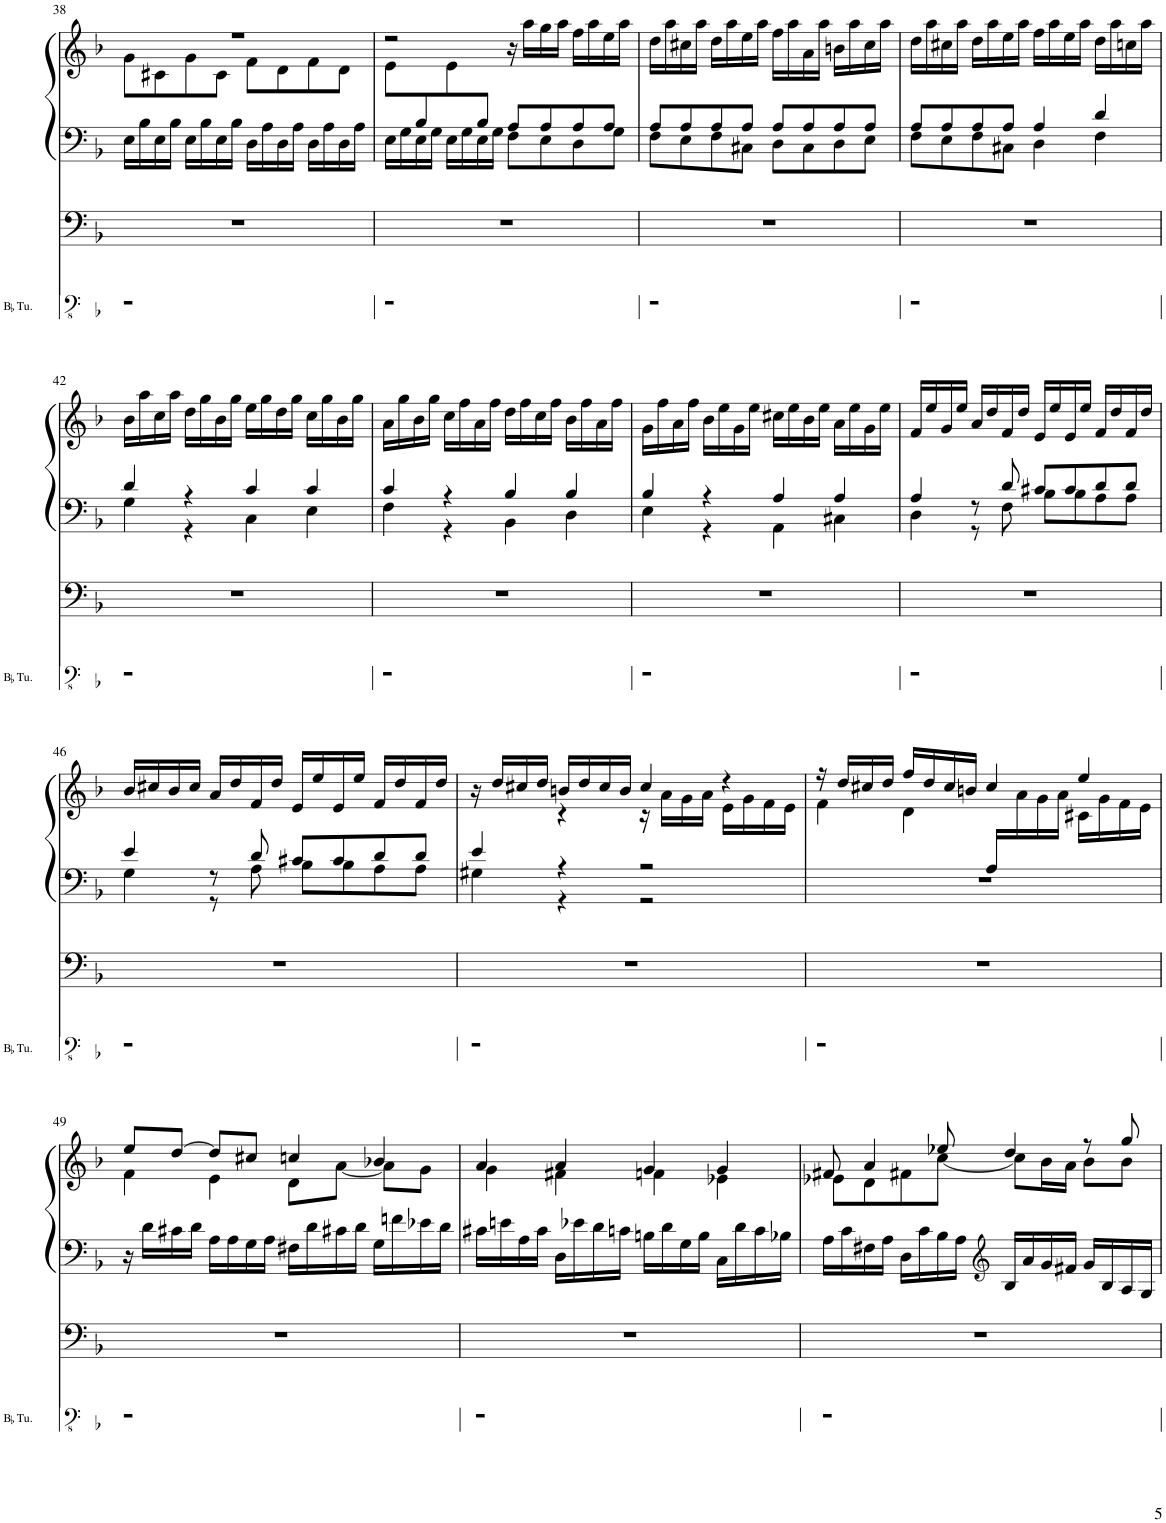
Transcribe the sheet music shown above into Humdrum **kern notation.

**kern	**kern	**kern	**kern
*part3	*part2	*part1	*part1
*staff4	*staff3	*staff2	*staff1
*I"BaccidentalFlat Tuba	*I"Organ	*I"Organ	*
*I'BaccidentalFlat Tu.	*	*	*
!!LO:PB:g=z
*clefFv4	*clefF4	*clefF4	*clefG2
*k[b-]	*k[b-]	*k[b-]	*k[b-]
*M4/4	*M4/4	*M4/4	*M4/4
=38	=38	=38	=38
*	*	*^	*^
1r	1r	1ryy	16E\LL	1r	8g\L
.	.	.	16B-\	.	.
.	.	.	16E\	.	8c#X\
.	.	.	16B-\JJ	.	.
.	.	.	16E\LL	.	8g\
.	.	.	16B-\	.	.
.	.	.	16E\	.	8c#\J
.	.	.	16B-\JJ	.	.
.	.	.	16D\LL	.	8f\L
.	.	.	16A\	.	.
.	.	.	16D\	.	8d\
.	.	.	16A\JJ	.	.
.	.	.	16D\LL	.	8f\
.	.	.	16A\	.	.
.	.	.	16D\	.	8d\J
.	.	.	16A\JJ	.	.
=39	=39	=39	=39	=39	=39
*	*	*	*^	*	*
1r	1r	8ryy	2ryy	16E\LL	2r	8e\L
.	.	.	.	16G\	.	.
.	.	8B-/	.	16E\	.	8ryy
.	.	.	.	16G\JJ	.	.
.	.	8ryy	.	16E\LL	.	8e\
.	.	.	.	16G\	.	.
.	.	8B-/J	.	16E\	.	2ryy
.	.	.	.	16G\JJ	.	.
.	.	2ryy	8A/L	8F\L	16r	.
.	.	.	.	.	16aa\LL	.
.	.	.	8A/	8E\	16gg\	.
.	.	.	.	.	16aa\JJ	.
.	.	.	8A/	8D\	16ff\LL	.
.	.	.	.	.	16aa\	.
.	.	.	8A/J	8G\J	16ee\	8ryy
.	.	.	.	.	16aa\JJ	.
*	*	*	*v	*v	*	*
*	*	*	*	*v	*v
=40	=40	=40	=40	=40
1r	1r	8A/L	8F\L	16dd\LL
.	.	.	.	16aa\
.	.	8A/	8E\	16cc#X\
.	.	.	.	16aa\JJ
.	.	8A/	8F\	16dd\LL
.	.	.	.	16aa\
.	.	8A/J	8C#X\J	16ee\
.	.	.	.	16aa\JJ
.	.	8A/L	8D\L	16ff\LL
.	.	.	.	16aa\
.	.	8A/	8C#\	16a\
.	.	.	.	16aa\JJ
.	.	8A/	8D\	16bn\LL
.	.	.	.	16aa\
.	.	8A/J	8E\J	16cc#\
.	.	.	.	16aa\JJ
=41	=41	=41	=41	=41
1r	1r	8A/L	8F\L	16dd\LL
.	.	.	.	16aa\
.	.	8A/	8E\	16cc#X\
.	.	.	.	16aa\JJ
.	.	8A/	8F\	16dd\LL
.	.	.	.	16aa\
.	.	8A/J	8C#X\J	16ee\
.	.	.	.	16aa\JJ
.	.	4A/	4D\	16ff\LL
.	.	.	.	16aa\
.	.	.	.	16ee\
.	.	.	.	16aa\JJ
.	.	4d/	4F\	16dd\LL
.	.	.	.	16aa\
.	.	.	.	16ccn\
.	.	.	.	16aa\JJ
!!LO:LB:g=z
=42	=42	=42	=42	=42
1r	1r	4d/	4G\	16b-\LL
.	.	.	.	16aa\
.	.	.	.	16cc\
.	.	.	.	16aa\JJ
.	.	4r	4r	16dd\LL
.	.	.	.	16gg\
.	.	.	.	16b-\
.	.	.	.	16gg\JJ
.	.	4c/	4C\	16ee\LL
.	.	.	.	16gg\
.	.	.	.	16dd\
.	.	.	.	16gg\JJ
.	.	4c/	4E\	16cc\LL
.	.	.	.	16gg\
.	.	.	.	16b-\
.	.	.	.	16gg\JJ
=43	=43	=43	=43	=43
1r	1r	4c/	4F\	16a\LL
.	.	.	.	16gg\
.	.	.	.	16b-\
.	.	.	.	16gg\JJ
.	.	4r	4r	16cc\LL
.	.	.	.	16ff\
.	.	.	.	16a\
.	.	.	.	16ff\JJ
.	.	4B-/	4BB-\	16dd\LL
.	.	.	.	16ff\
.	.	.	.	16cc\
.	.	.	.	16ff\JJ
.	.	4B-/	4D\	16b-\LL
.	.	.	.	16ff\
.	.	.	.	16a\
.	.	.	.	16ff\JJ
=44	=44	=44	=44	=44
1r	1r	4B-/	4E\	16g\LL
.	.	.	.	16ff\
.	.	.	.	16a\
.	.	.	.	16ff\JJ
.	.	4r	4r	16b-\LL
.	.	.	.	16ee\
.	.	.	.	16g\
.	.	.	.	16ee\JJ
.	.	4A/	4AA\	16cc#X\LL
.	.	.	.	16ee\
.	.	.	.	16b-\
.	.	.	.	16ee\JJ
.	.	4A/	4C#X\	16a\LL
.	.	.	.	16ee\
.	.	.	.	16g\
.	.	.	.	16ee\JJ
=45	=45	=45	=45	=45
1r	1r	4A/	4D\	16f/LL
.	.	.	.	16ee/
.	.	.	.	16g/
.	.	.	.	16ee/JJ
.	.	8r	8r	16a/LL
.	.	.	.	16dd/
.	.	8d/	8F\	16f/
.	.	.	.	16dd/JJ
.	.	8c#X/L	8B-\L	16e/LL
.	.	.	.	16ee/
.	.	8c#/	8B-\	16e/
.	.	.	.	16ee/JJ
.	.	8d/	8A\	16f/LL
.	.	.	.	16dd/
.	.	8d/J	8A\J	16f/
.	.	.	.	16dd/JJ
!!LO:LB:g=z
=46	=46	=46	=46	=46
1r	1r	4e/	4G\	16b-/LL
.	.	.	.	16cc#X/
.	.	.	.	16b-/
.	.	.	.	16cc#/JJ
.	.	8r	8r	16a/LL
.	.	.	.	16dd/
.	.	8d/	8A\	16f/
.	.	.	.	16dd/JJ
.	.	8c#X/L	8B-\L	16e/LL
.	.	.	.	16ee/
.	.	8c#/	8B-\	16e/
.	.	.	.	16ee/JJ
.	.	8d/	8A\	16f/LL
.	.	.	.	16dd/
.	.	8d/J	8A\J	16f/
.	.	.	.	16dd/JJ
=47	=47	=47	=47	=47
*	*	*	*	*^
1r	1r	4e/	4G#X\	16r	4ryy
.	.	.	.	16dd/LL	.
.	.	.	.	16cc#X/	.
.	.	.	.	16dd/JJ	.
.	.	4r	4r	16bn/LL	4r
.	.	.	.	16dd/	.
.	.	.	.	16cc#/	.
.	.	.	.	16b/JJ	.
.	.	2r	2r	4cc#/	16r
.	.	.	.	.	16a\LL
.	.	.	.	.	16g\
.	.	.	.	.	16a\JJ
.	.	.	.	4r	16e\LL
.	.	.	.	.	16g\
.	.	.	.	.	16f\
.	.	.	.	.	16e\JJ
=48	=48	=48	=48	=48	=48
1r	1r	2ryy	1r	16r	4f\
.	.	.	.	16dd/LL	.
.	.	.	.	16cc#X/	.
.	.	.	.	16dd/JJ	.
.	.	.	.	16ff/LL	4d\
.	.	.	.	16dd/	.
.	.	.	.	16cc#/	.
.	.	.	.	16bn/JJ	.
.	.	16A/LL	.	4cc#/	16ryy
.	.	4..ryy	.	.	16a\
.	.	.	.	.	16g\
.	.	.	.	.	16a\JJ
.	.	.	.	4ee/	16c#X\LL
.	.	.	.	.	16g\
.	.	.	.	.	16f\
.	.	.	.	.	16e\JJ
*	*	*v	*v	*	*
!!LO:LB:g=z	!!
=49	=49	=49	=49	=49
1r	1r	16r	8ee/L	4f\
.	.	16d\LL	.	.
.	.	16c#X\	[8dd/J	.
.	.	16d\JJ	.	.
.	.	16A\LL	8dd/L]	4e\
.	.	16A\	.	.
.	.	16G\	8cc#X/J	.
.	.	16A\JJ	.	.
.	.	16F#X\LL	4ccn/	8d\L
.	.	16d\	.	.
.	.	16c#X\	.	[8a\J
.	.	16d\JJ	.	.
.	.	16G\LL	4b-X/	8a\L]
.	.	16fn\	.	.
.	.	16e-X\	.	8g\J
.	.	16d\JJ	.	.
=50	=50	=50	=50	=50
1r	1r	16c#X\LL	4a/	4g\
.	.	16en\	.	.
.	.	16A\	.	.
.	.	16c#\JJ	.	.
.	.	16D\LL	4a/	4f#X\
.	.	16e-X\	.	.
.	.	16d\	.	.
.	.	16cn\JJ	.	.
.	.	16Bn\LL	4g/	4fn\
.	.	16d\	.	.
.	.	16G\	.	.
.	.	16B\JJ	.	.
.	.	16C\LL	4g/	4e-X\
.	.	16d\	.	.
.	.	16c\	.	.
.	.	16B-X\JJ	.	.
=51	=51	=51	=51	=51
1r	1r	16A\LL	8f#X/	8e-X\L
.	.	16c\	.	.
.	.	16F#X\	4a/	8d\
.	.	16A\JJ	.	.
.	.	16D\LL	.	8f#X\
.	.	16c\	.	.
.	.	16B-\	8ee-X/	[8cc\J
.	.	16A\JJ	.	.
*	*	*clefG2	*	*
.	.	16B-/LL	4dd/	8cc\L]
.	.	16a/	.	.
.	.	16g/	.	16b-\L
.	.	16f#X/JJ	.	16a\JJ
.	.	16g/LL	8r	8b-\L
.	.	16B-/	.	.
.	.	16A/	8gg/	8b-\J
.	.	16G/JJ	.	.
*	*	*	*v	*v
=	=	=	=
*-	*-	*-	*-
